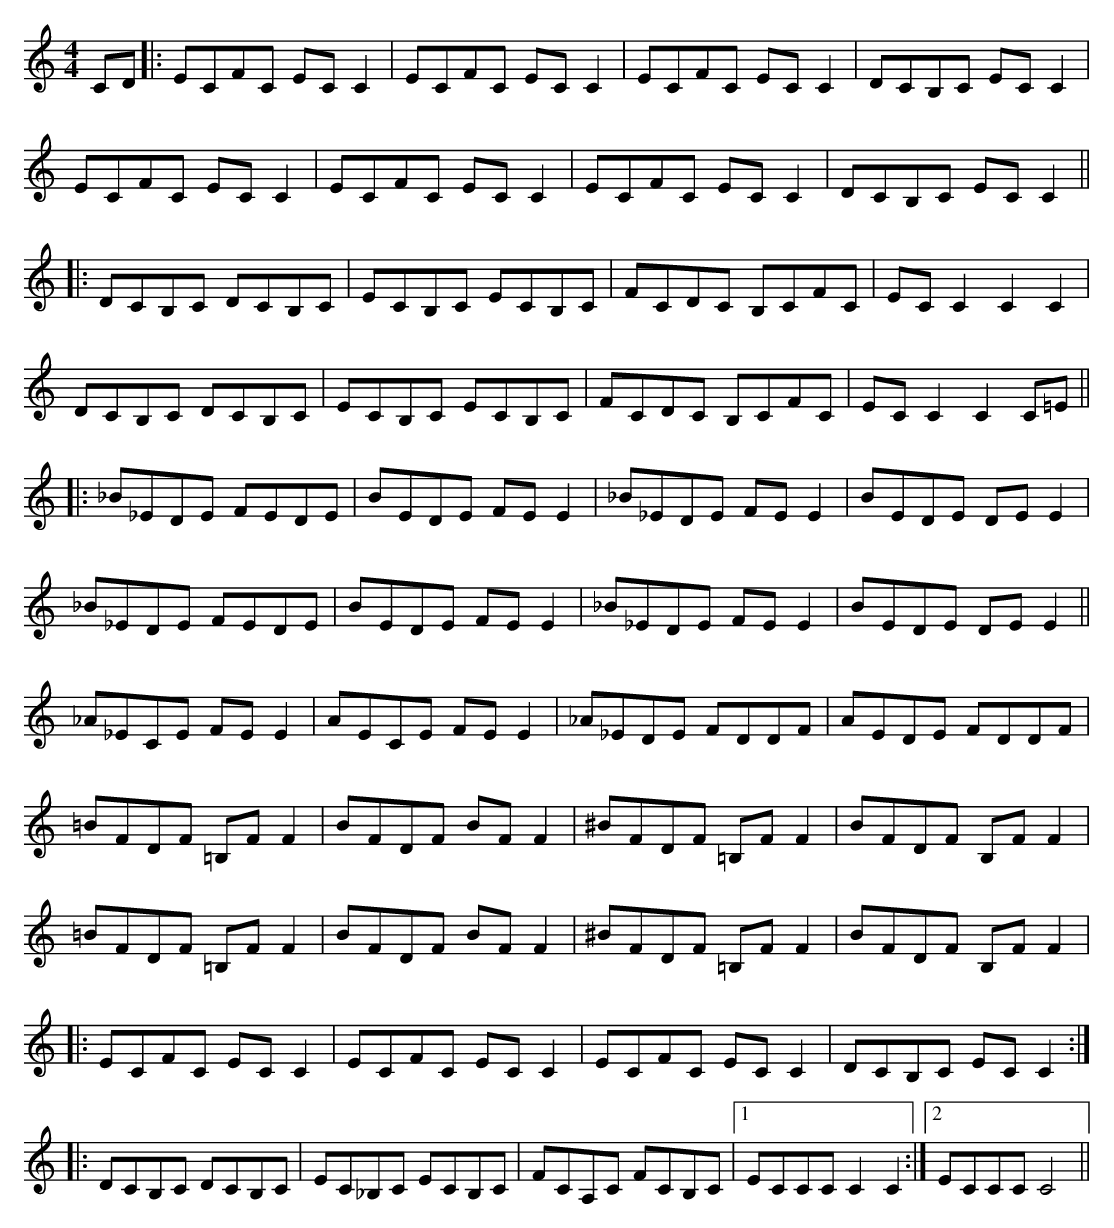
X:1
M:4/4
K:C
CD|:ECFC EC C2|ECFC EC C2|ECFC EC C2|DCB,C EC C2|
ECFC EC C2|ECFC EC C2|ECFC EC C2|DCB,C EC C2||
|:DCB,C DCB,C|ECB,C ECB,C|FCDC B,CFC|EC C2 C2 C2|
DCB,C DCB,C|ECB,C ECB,C|FCDC B,CFC|EC C2 C2 C=E||
|:_B_EDE FEDE|BEDE FE E2|_B_EDE FE E2|BEDE DE E2|
_B_EDE FEDE|BEDE FE E2|_B_EDE FE E2|BEDE DE E2||
_A_ECE FE E2|AECE FE E2|_A_EDE FDDF|AEDE FDDF|
=BFDF =B,F F2|BFDF BF F2|^BFDF =B,F F2|BFDF B,F F2|
=BFDF =B,F F2|BFDF BF F2|^BFDF =B,F F2|BFDF B,F F2|
|:ECFC EC C2|ECFC EC C2|ECFC EC C2|DCB,C EC C2:|
|:DCB,C DCB,C|EC_B,C ECB,C|FCA,C FCB,C|1 ECCC C2 C2:|2 ECCC C4||
